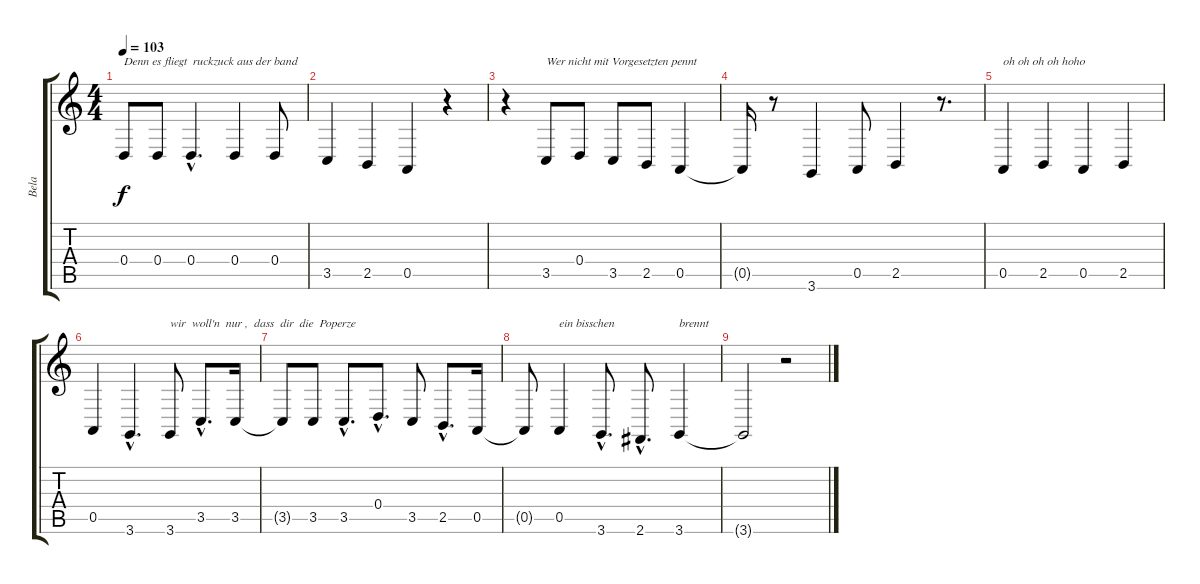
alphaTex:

\track ("Bela" "Bela") {instrument lead8bassandlead}
\staff {score tabs}
\tuning (E4 B3 G3 D3 A2 E2) {hide}
\ts (4 4)
\tempo 103
\clef g2
\ks c
0.4.8{txt "Denn es fliegt  ruckzuck aus der band" dy f} 0.4.8 0.4{hac}.4{d} 0.4.4 0.4.8 |
3.5.4 2.5.4 0.5.4 r.4 |
r.4 3.5.8{txt "Wer nicht mit Vorgesetzten pennt"} 0.4.8 3.5.8 2.5.8 0.5.4 |
0.5{t}.16 r.8 3.6.4 0.5.8 2.5.4 r.8{d} |
0.5.4{txt "oh oh oh oh hoho"} 2.5.4 0.5.4 2.5.4 |
0.5.4 3.6{hac}.4{d} 3.6.8{txt "wir  woll'n  nur ,  dass  dir  die  Poperze "} 3.5{hac}.8{d} 3.5.16 |
3.5{t}.8 3.5.8 3.5{hac}.8{d} 0.4{hac}.8{d} 3.5.8 2.5{hac}.8{d} 0.5.16 |
0.5{t}.8 0.5.4{txt "ein bisschen"} 3.6{hac}.8{d} 2.6{hac}.8{d} 3.6.4{txt "brennt"} |
3.6{t}.2 r.2
